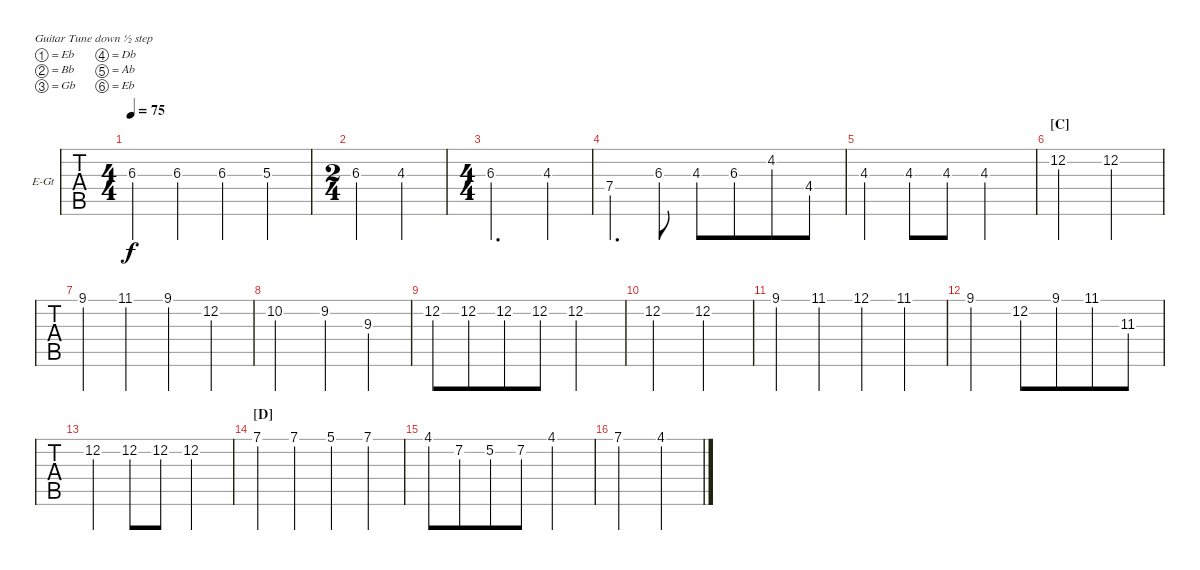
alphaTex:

\bracketExtendMode groupsimilarinstruments
\firstSystemTrackNameOrientation horizontal
\otherSystemsTrackNameOrientation horizontal
\track ("Pata" "E-Gt") {instrument distortionguitar}
\staff {tabs}
\tuning (Eb4 Bb3 Gb3 Db3 Ab2 Eb2)
\ts (4 4)
\tempo 75
\clef g2
\ks eb
6.3.4{dy f} 6.3.4 6.3.4 5.3.4 |
\ts (2 4)
6.3.4 4.3.4 |
\ts (4 4)
6.3.2{d} 4.3.4 |
7.4.4{d} 6.3.8 4.3.8{beam merge} 6.3.8{beam merge} 4.2.8{beam merge} 4.4.8 |
4.3.4 4.3.8 4.3.8 4.3.2 |
\section ("C" "")
12.2.2 12.2.2 |
9.1.4 11.1.4 9.1.4 12.2.4 |
10.2.2 9.2.4 9.3.4 |
12.2.8{beam merge} 12.2.8{beam merge} 12.2.8{beam merge} 12.2.8 12.2.2 |
12.2.2 12.2.2 |
9.1.4 11.1.4 12.1.4 11.1.4 |
9.1.2 12.2.8{beam merge} 9.1.8{beam merge} 11.1.8{beam merge} 11.3.8 |
12.2.4 12.2.8 12.2.8 12.2.2 |
\section ("D" "")
7.1.4 7.1.4 5.1.4 7.1.4 |
4.1.8{beam merge} 7.2.8{beam merge} 5.2.8{beam merge} 7.2.8 4.1.2 |
7.1.2 4.1.2
